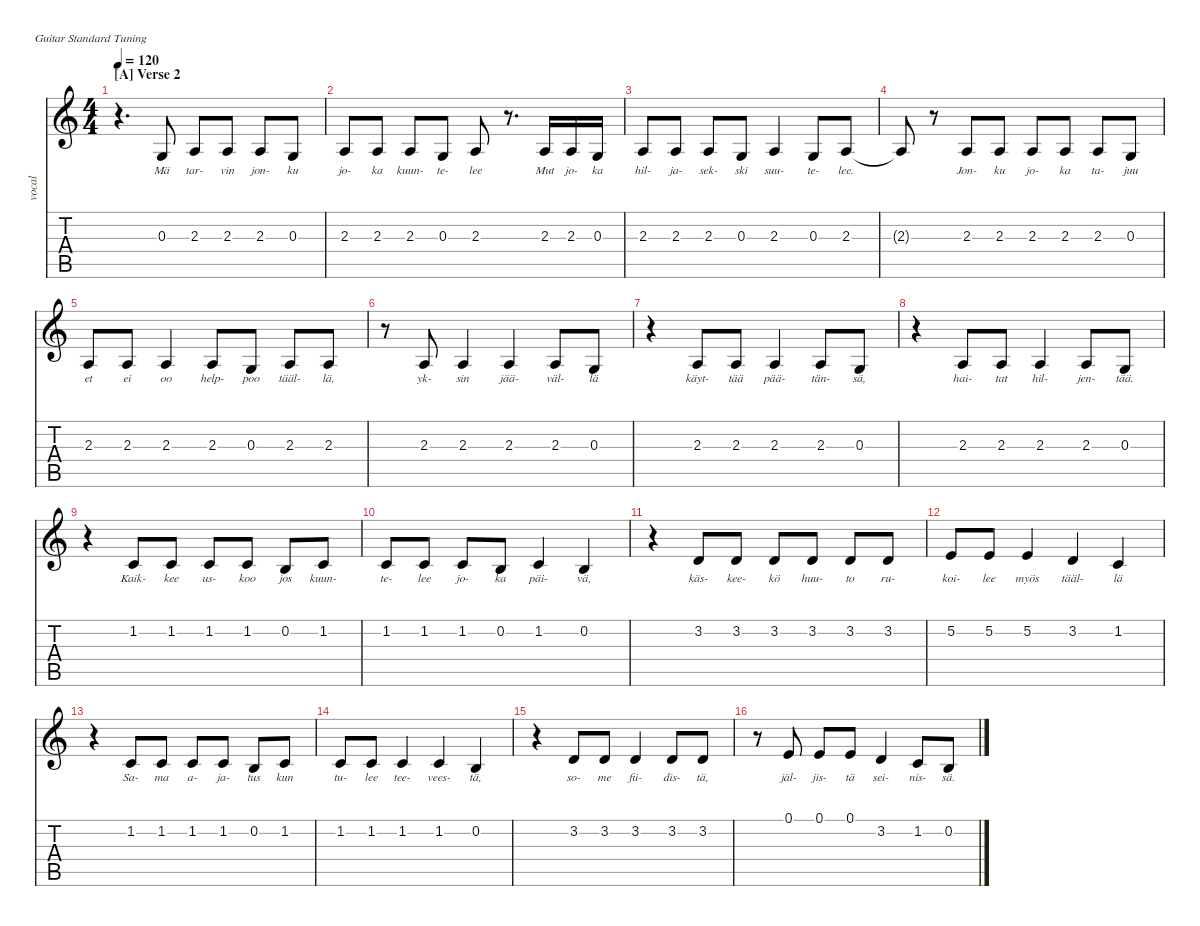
\defaultSystemsLayout 4
\hideDynamics
\bracketExtendMode nobrackets
\track ("Rap" "vocal") {instrument lead6voice}
\staff {score tabs}
\tuning (E4 B3 G3 D3 A2 E2)
\ts (4 4)
\section ("A" "Verse 2")
\tempo 120
\clef g2
\ks c
r.4{d dy mf} 0.3.8{lyrics (0 "Mä") lyrics (1 "") lyrics (2 "") lyrics (3 "") lyrics (4 "")} 2.3.8{lyrics (0 "tar-") lyrics (1 "") lyrics (2 "") lyrics (3 "") lyrics (4 "")} 2.3.8{lyrics (0 "vin") lyrics (1 "") lyrics (2 "") lyrics (3 "") lyrics (4 "")} 2.3.8{lyrics (0 "jon-") lyrics (1 "") lyrics (2 "") lyrics (3 "") lyrics (4 "")} 0.3.8{lyrics (0 "ku") lyrics (1 "") lyrics (2 "") lyrics (3 "") lyrics (4 "")} |
2.3.8{lyrics (0 "jo-") lyrics (1 "") lyrics (2 "") lyrics (3 "") lyrics (4 "")} 2.3.8{lyrics (0 "ka") lyrics (1 "") lyrics (2 "") lyrics (3 "") lyrics (4 "")} 2.3.8{lyrics (0 "kuun-") lyrics (1 "") lyrics (2 "") lyrics (3 "") lyrics (4 "")} 0.3.8{lyrics (0 "te-") lyrics (1 "") lyrics (2 "") lyrics (3 "") lyrics (4 "")} 2.3.8{lyrics (0 "lee") lyrics (1 "") lyrics (2 "") lyrics (3 "") lyrics (4 "")} r.8{d} 2.3.16{lyrics (0 "Mut") lyrics (1 "") lyrics (2 "") lyrics (3 "") lyrics (4 "")} 2.3.16{lyrics (0 "jo-") lyrics (1 "") lyrics (2 "") lyrics (3 "") lyrics (4 "")} 0.3.16{lyrics (0 "ka") lyrics (1 "") lyrics (2 "") lyrics (3 "") lyrics (4 "")} |
2.3.8{lyrics (0 "hil-") lyrics (1 "") lyrics (2 "") lyrics (3 "") lyrics (4 "")} 2.3.8{lyrics (0 "ja-") lyrics (1 "") lyrics (2 "") lyrics (3 "") lyrics (4 "")} 2.3.8{lyrics (0 "sek-") lyrics (1 "") lyrics (2 "") lyrics (3 "") lyrics (4 "")} 0.3.8{lyrics (0 "ski") lyrics (1 "") lyrics (2 "") lyrics (3 "") lyrics (4 "")} 2.3.4{lyrics (0 "suu-") lyrics (1 "") lyrics (2 "") lyrics (3 "") lyrics (4 "")} 0.3.8{lyrics (0 "te-") lyrics (1 "") lyrics (2 "") lyrics (3 "") lyrics (4 "")} 2.3.8{lyrics (0 "lee.") lyrics (1 "") lyrics (2 "") lyrics (3 "") lyrics (4 "")} |
2.3{t}.8 r.8 2.3.8{lyrics (0 "Jon-") lyrics (1 "") lyrics (2 "") lyrics (3 "") lyrics (4 "")} 2.3.8{lyrics (0 "ku") lyrics (1 "") lyrics (2 "") lyrics (3 "") lyrics (4 "")} 2.3.8{lyrics (0 "jo-") lyrics (1 "") lyrics (2 "") lyrics (3 "") lyrics (4 "")} 2.3.8{lyrics (0 "ka") lyrics (1 "") lyrics (2 "") lyrics (3 "") lyrics (4 "")} 2.3.8{lyrics (0 "ta-") lyrics (1 "") lyrics (2 "") lyrics (3 "") lyrics (4 "")} 0.3.8{lyrics (0 "juu") lyrics (1 "") lyrics (2 "") lyrics (3 "") lyrics (4 "")} |
2.3.8{lyrics (0 "et") lyrics (1 "") lyrics (2 "") lyrics (3 "") lyrics (4 "")} 2.3.8{lyrics (0 "ei") lyrics (1 "") lyrics (2 "") lyrics (3 "") lyrics (4 "")} 2.3.4{lyrics (0 "oo") lyrics (1 "") lyrics (2 "") lyrics (3 "") lyrics (4 "")} 2.3.8{lyrics (0 "help-") lyrics (1 "") lyrics (2 "") lyrics (3 "") lyrics (4 "")} 0.3.8{lyrics (0 "poo") lyrics (1 "") lyrics (2 "") lyrics (3 "") lyrics (4 "")} 2.3.8{lyrics (0 "tääl-") lyrics (1 "") lyrics (2 "") lyrics (3 "") lyrics (4 "")} 2.3.8{lyrics (0 "lä,") lyrics (1 "") lyrics (2 "") lyrics (3 "") lyrics (4 "")} |
r.8 2.3.8{lyrics (0 "yk-") lyrics (1 "") lyrics (2 "") lyrics (3 "") lyrics (4 "")} 2.3.4{lyrics (0 "sin") lyrics (1 "") lyrics (2 "") lyrics (3 "") lyrics (4 "")} 2.3.4{lyrics (0 "jää-") lyrics (1 "") lyrics (2 "") lyrics (3 "") lyrics (4 "")} 2.3.8{lyrics (0 "väl-") lyrics (1 "") lyrics (2 "") lyrics (3 "") lyrics (4 "")} 0.3.8{lyrics (0 "lä") lyrics (1 "") lyrics (2 "") lyrics (3 "") lyrics (4 "")} |
r.4 2.3.8{lyrics (0 "käyt-") lyrics (1 "") lyrics (2 "") lyrics (3 "") lyrics (4 "")} 2.3.8{lyrics (0 "tää") lyrics (1 "") lyrics (2 "") lyrics (3 "") lyrics (4 "")} 2.3.4{lyrics (0 "pää-") lyrics (1 "") lyrics (2 "") lyrics (3 "") lyrics (4 "")} 2.3.8{lyrics (0 "tän-") lyrics (1 "") lyrics (2 "") lyrics (3 "") lyrics (4 "")} 0.3.8{lyrics (0 "sä,") lyrics (1 "") lyrics (2 "") lyrics (3 "") lyrics (4 "")} |
r.4 2.3.8{lyrics (0 "hai-") lyrics (1 "") lyrics (2 "") lyrics (3 "") lyrics (4 "")} 2.3.8{lyrics (0 "tat") lyrics (1 "") lyrics (2 "") lyrics (3 "") lyrics (4 "")} 2.3.4{lyrics (0 "hil-") lyrics (1 "") lyrics (2 "") lyrics (3 "") lyrics (4 "")} 2.3.8{lyrics (0 "jen-") lyrics (1 "") lyrics (2 "") lyrics (3 "") lyrics (4 "")} 0.3.8{lyrics (0 "tää.") lyrics (1 "") lyrics (2 "") lyrics (3 "") lyrics (4 "")} |
r.4 1.2.8{lyrics (0 "Kaik-") lyrics (1 "") lyrics (2 "") lyrics (3 "") lyrics (4 "")} 1.2.8{lyrics (0 "kee") lyrics (1 "") lyrics (2 "") lyrics (3 "") lyrics (4 "")} 1.2.8{lyrics (0 "us-") lyrics (1 "") lyrics (2 "") lyrics (3 "") lyrics (4 "")} 1.2.8{lyrics (0 "koo") lyrics (1 "") lyrics (2 "") lyrics (3 "") lyrics (4 "")} 0.2.8{lyrics (0 "jos") lyrics (1 "") lyrics (2 "") lyrics (3 "") lyrics (4 "")} 1.2.8{lyrics (0 "kuun-") lyrics (1 "") lyrics (2 "") lyrics (3 "") lyrics (4 "")} |
1.2.8{lyrics (0 "te-") lyrics (1 "") lyrics (2 "") lyrics (3 "") lyrics (4 "")} 1.2.8{lyrics (0 "lee") lyrics (1 "") lyrics (2 "") lyrics (3 "") lyrics (4 "")} 1.2.8{lyrics (0 "jo-") lyrics (1 "") lyrics (2 "") lyrics (3 "") lyrics (4 "")} 0.2.8{lyrics (0 "ka") lyrics (1 "") lyrics (2 "") lyrics (3 "") lyrics (4 "")} 1.2.4{lyrics (0 "päi-") lyrics (1 "") lyrics (2 "") lyrics (3 "") lyrics (4 "")} 0.2.4{lyrics (0 "vä,") lyrics (1 "") lyrics (2 "") lyrics (3 "") lyrics (4 "")} |
r.4 3.2.8{lyrics (0 "käs-") lyrics (1 "") lyrics (2 "") lyrics (3 "") lyrics (4 "")} 3.2.8{lyrics (0 "kee-") lyrics (1 "") lyrics (2 "") lyrics (3 "") lyrics (4 "")} 3.2.8{lyrics (0 "kö") lyrics (1 "") lyrics (2 "") lyrics (3 "") lyrics (4 "")} 3.2.8{lyrics (0 "huu-") lyrics (1 "") lyrics (2 "") lyrics (3 "") lyrics (4 "")} 3.2.8{lyrics (0 "to") lyrics (1 "") lyrics (2 "") lyrics (3 "") lyrics (4 "")} 3.2.8{lyrics (0 "ru-") lyrics (1 "") lyrics (2 "") lyrics (3 "") lyrics (4 "")} |
5.2.8{lyrics (0 "koi-") lyrics (1 "") lyrics (2 "") lyrics (3 "") lyrics (4 "")} 5.2.8{lyrics (0 "lee") lyrics (1 "") lyrics (2 "") lyrics (3 "") lyrics (4 "")} 5.2.4{lyrics (0 "myös") lyrics (1 "") lyrics (2 "") lyrics (3 "") lyrics (4 "")} 3.2.4{lyrics (0 "tääl-") lyrics (1 "") lyrics (2 "") lyrics (3 "") lyrics (4 "")} 1.2.4{lyrics (0 "lä") lyrics (1 "") lyrics (2 "") lyrics (3 "") lyrics (4 "")} |
r.4 1.2.8{lyrics (0 "Sa-") lyrics (1 "") lyrics (2 "") lyrics (3 "") lyrics (4 "")} 1.2.8{lyrics (0 "ma") lyrics (1 "") lyrics (2 "") lyrics (3 "") lyrics (4 "")} 1.2.8{lyrics (0 "a-") lyrics (1 "") lyrics (2 "") lyrics (3 "") lyrics (4 "")} 1.2.8{lyrics (0 "ja-") lyrics (1 "") lyrics (2 "") lyrics (3 "") lyrics (4 "")} 0.2.8{lyrics (0 "tus") lyrics (1 "") lyrics (2 "") lyrics (3 "") lyrics (4 "")} 1.2.8{lyrics (0 "kun") lyrics (1 "") lyrics (2 "") lyrics (3 "") lyrics (4 "")} |
1.2.8{lyrics (0 "tu-") lyrics (1 "") lyrics (2 "") lyrics (3 "") lyrics (4 "")} 1.2.8{lyrics (0 "lee") lyrics (1 "") lyrics (2 "") lyrics (3 "") lyrics (4 "")} 1.2.4{lyrics (0 "tee-") lyrics (1 "") lyrics (2 "") lyrics (3 "") lyrics (4 "")} 1.2.4{lyrics (0 "vees-") lyrics (1 "") lyrics (2 "") lyrics (3 "") lyrics (4 "")} 0.2.4{lyrics (0 "tä,") lyrics (1 "") lyrics (2 "") lyrics (3 "") lyrics (4 "")} |
r.4 3.2.8{lyrics (0 "so-") lyrics (1 "") lyrics (2 "") lyrics (3 "") lyrics (4 "")} 3.2.8{lyrics (0 "me") lyrics (1 "") lyrics (2 "") lyrics (3 "") lyrics (4 "")} 3.2.4{lyrics (0 "fii-") lyrics (1 "") lyrics (2 "") lyrics (3 "") lyrics (4 "")} 3.2.8{lyrics (0 "dis-") lyrics (1 "") lyrics (2 "") lyrics (3 "") lyrics (4 "")} 3.2.8{lyrics (0 "tä,") lyrics (1 "") lyrics (2 "") lyrics (3 "") lyrics (4 "")} |
r.8 0.1.8{lyrics (0 "jäl-") lyrics (1 "") lyrics (2 "") lyrics (3 "") lyrics (4 "")} 0.1.8{lyrics (0 "jis-") lyrics (1 "") lyrics (2 "") lyrics (3 "") lyrics (4 "")} 0.1.8{lyrics (0 "tä") lyrics (1 "") lyrics (2 "") lyrics (3 "") lyrics (4 "")} 3.2.4{lyrics (0 "sei-") lyrics (1 "") lyrics (2 "") lyrics (3 "") lyrics (4 "")} 1.2.8{lyrics (0 "nis-") lyrics (1 "") lyrics (2 "") lyrics (3 "") lyrics (4 "")} 0.2.8{lyrics (0 "sä.") lyrics (1 "") lyrics (2 "") lyrics (3 "") lyrics (4 "")}
